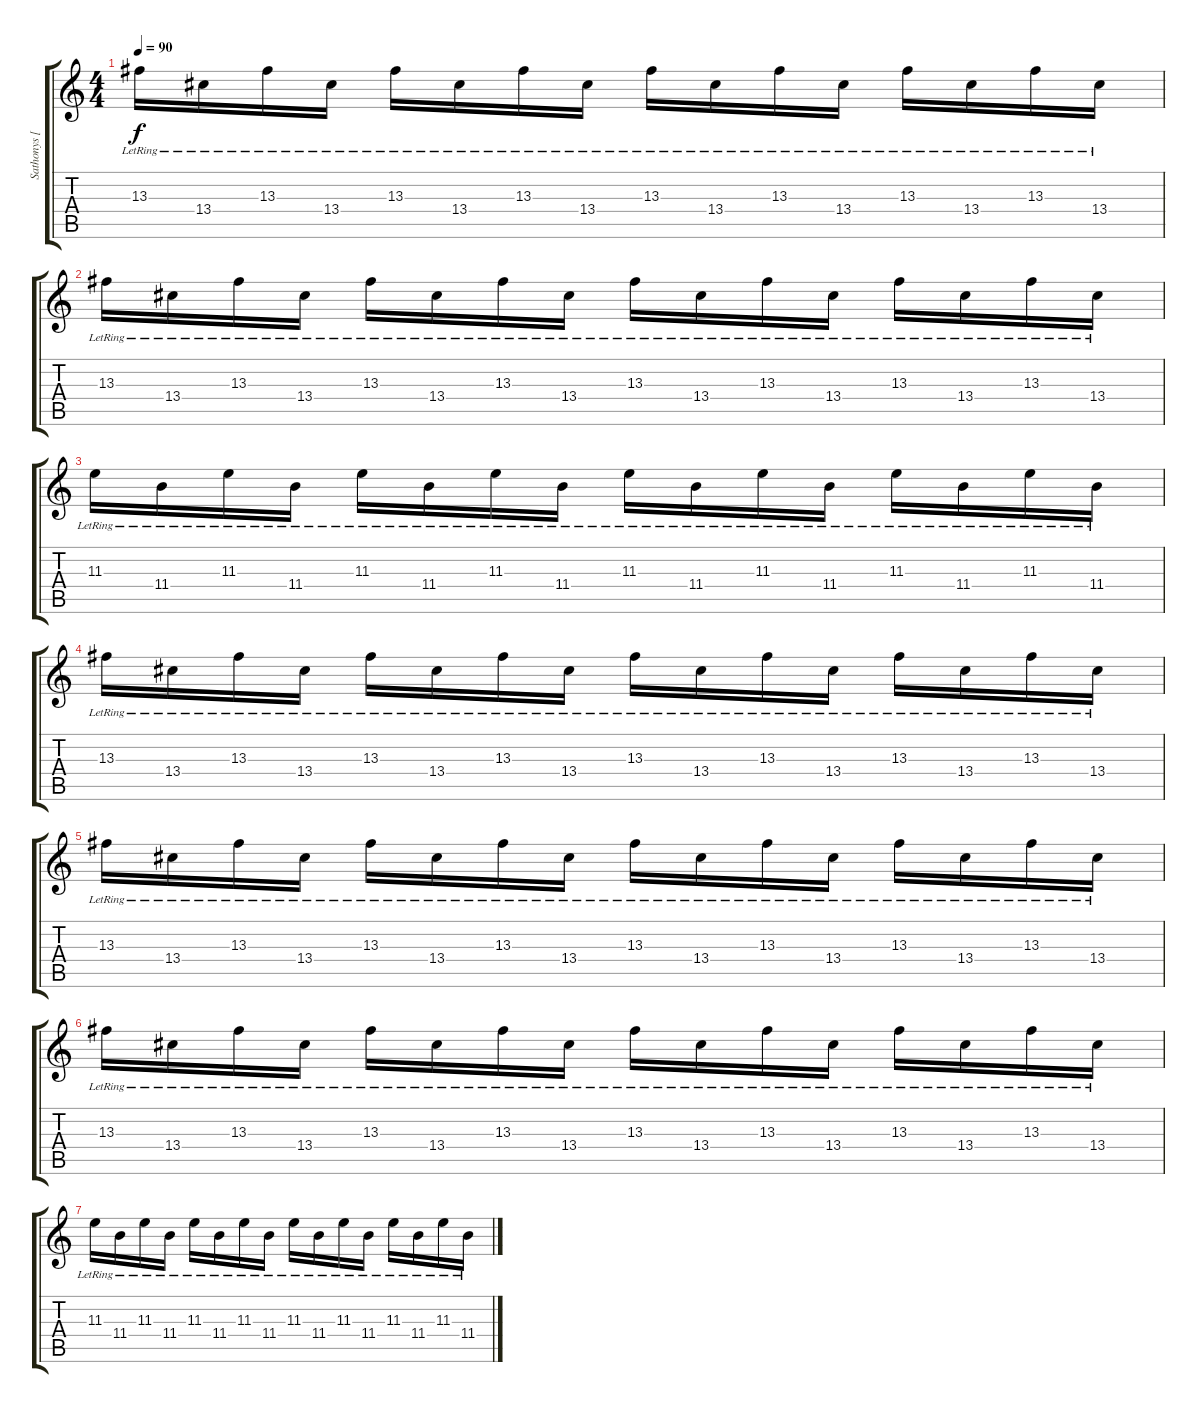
\track ("Sathonys [Extra Guit]" "Sathonys [") {instrument distortionguitar}
\staff {score tabs}
\tuning (D4 A3 F3 C3 G2 D2) {hide}
\ts (4 4)
\tempo 90
\clef g2
\ks c
13.3{lr}.16{dy f} 13.4{lr}.16 13.3{lr}.16 13.4{lr}.16 13.3{lr}.16 13.4{lr}.16 13.3{lr}.16 13.4{lr}.16 13.3{lr}.16 13.4{lr}.16 13.3{lr}.16 13.4{lr}.16 13.3{lr}.16 13.4{lr}.16 13.3{lr}.16 13.4{lr}.16 |
13.3{lr}.16 13.4{lr}.16 13.3{lr}.16 13.4{lr}.16 13.3{lr}.16 13.4{lr}.16 13.3{lr}.16 13.4{lr}.16 13.3{lr}.16 13.4{lr}.16 13.3{lr}.16 13.4{lr}.16 13.3{lr}.16 13.4{lr}.16 13.3{lr}.16 13.4{lr}.16 |
11.3{lr}.16 11.4{lr}.16 11.3{lr}.16 11.4{lr}.16 11.3{lr}.16 11.4{lr}.16 11.3{lr}.16 11.4{lr}.16 11.3{lr}.16 11.4{lr}.16 11.3{lr}.16 11.4{lr}.16 11.3{lr}.16 11.4{lr}.16 11.3{lr}.16 11.4{lr}.16 |
13.3{lr}.16 13.4{lr}.16 13.3{lr}.16 13.4{lr}.16 13.3{lr}.16 13.4{lr}.16 13.3{lr}.16 13.4{lr}.16 13.3{lr}.16 13.4{lr}.16 13.3{lr}.16 13.4{lr}.16 13.3{lr}.16 13.4{lr}.16 13.3{lr}.16 13.4{lr}.16 |
13.3{lr}.16 13.4{lr}.16 13.3{lr}.16 13.4{lr}.16 13.3{lr}.16 13.4{lr}.16 13.3{lr}.16 13.4{lr}.16 13.3{lr}.16 13.4{lr}.16 13.3{lr}.16 13.4{lr}.16 13.3{lr}.16 13.4{lr}.16 13.3{lr}.16 13.4{lr}.16 |
13.3{lr}.16 13.4{lr}.16 13.3{lr}.16 13.4{lr}.16 13.3{lr}.16 13.4{lr}.16 13.3{lr}.16 13.4{lr}.16 13.3{lr}.16 13.4{lr}.16 13.3{lr}.16 13.4{lr}.16 13.3{lr}.16 13.4{lr}.16 13.3{lr}.16 13.4{lr}.16 |
11.3{lr}.16 11.4{lr}.16 11.3{lr}.16 11.4{lr}.16 11.3{lr}.16 11.4{lr}.16 11.3{lr}.16 11.4{lr}.16 11.3{lr}.16 11.4{lr}.16 11.3{lr}.16 11.4{lr}.16 11.3{lr}.16 11.4{lr}.16 11.3{lr}.16 11.4{lr}.16
